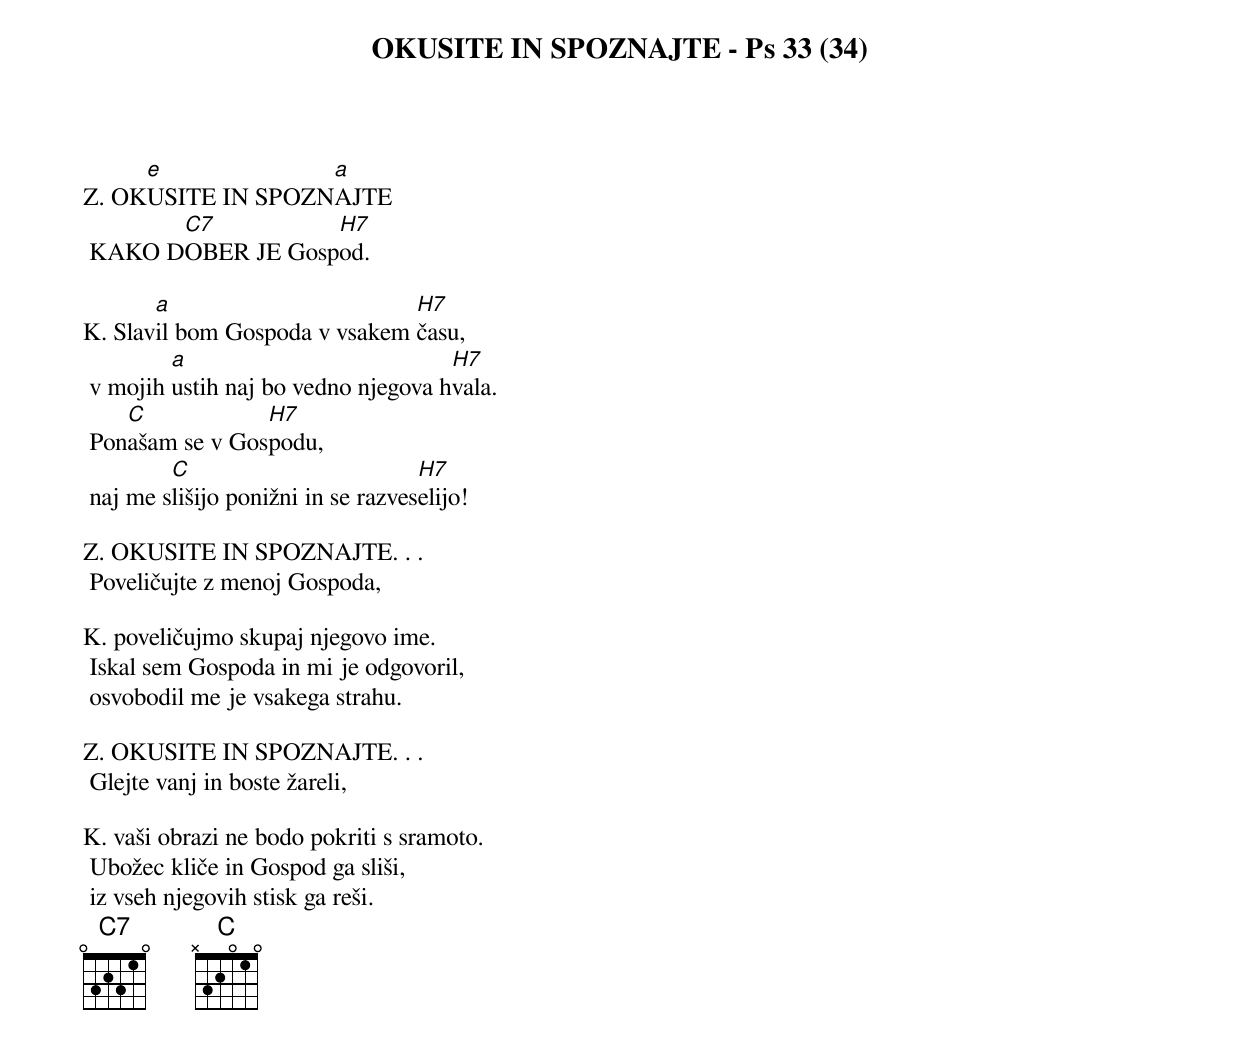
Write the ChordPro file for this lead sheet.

{title: OKUSITE IN SPOZNAJTE - Ps 33 (34)}

Z.	OK[e]USITE IN SPOZN[a]AJTE
	KAKO D[C7]OBER JE Gosp[H7]od.

K.	Slav[a]il bom Gospoda v vsakem [H7]času,
	v mojih [a]ustih naj bo vedno njegova h[H7]vala.
	Pon[C]ašam se v Gos[H7]podu,
	naj me s[C]lišijo ponižni in se razves[H7]elijo!

Z.	OKUSITE IN SPOZNAJTE. . .
	Poveličujte z menoj Gospoda,

K.	poveličujmo skupaj njegovo ime.
	Iskal sem Gospoda in mi je odgovoril,
	osvobodil me je vsakega strahu.

Z.	OKUSITE IN SPOZNAJTE. . .
	Glejte vanj in boste žareli,

K.	vaši obrazi ne bodo pokriti s sramoto.
	Ubožec kliče in Gospod ga sliši,
	iz vseh njegovih stisk ga reši.
